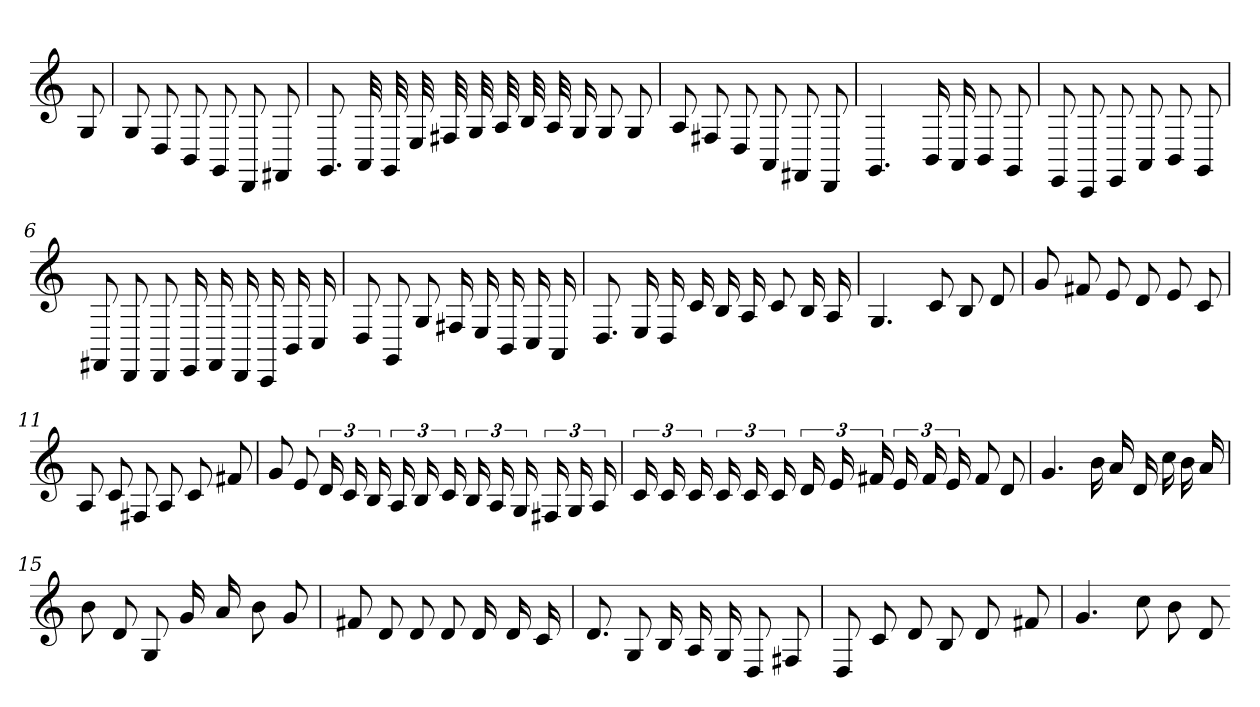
**kern
*part1
*staff1
=
8G
=1
8G
8D
8BB
8GG
8DD
8FF#X
=2
8.GG
32AA
32GG
32E
32F#X
32G
32A
32B
32A
16G
8G
8G
=3
8A
8F#X
8D
8AA
8FF#X
8DD
=4
4.GG
16BB
16AA
8BB
8GG
=5
8EE
8CC
8EE
8AA
8BB
8GG
=6
8FF#X
8DD
8DD
16EE
16FF#
16DD
16CC
16BB
16C
=7
8D
8GG
8G
16F#X
16E
16BB
16C
16AA
=8
8.D
16E
16D
16c
16B
16A
8c
16B
16A
=9
4.G
8c
8B
8d
=10
8g
8f#X
8e
8d
8e
8c
=11
8A
8c
8F#X
8A
8c
8f#X
=12
8g
8e
24d
24c
24B
24A
24B
24c
24B
24A
24G
24F#X
24G
24A
=13
24c
24c
24c
24c
24c
24c
24d
24e
24f#X
24e
24f#
24e
8f#
8d
=14
4.g
16b
16a
16d
16cc
16b
16a
=15
8b
8d
8G
16g
16a
8b
8g
=16
8f#X
8d
8d
8d
16d
16d
16c
=17
8.d
8G
16B
16A
16G
8D
8F#X
=18
8D
8c
8d
8B
8d
8f#X
=19
4.g
8cc
8b
8d
=-
*-
